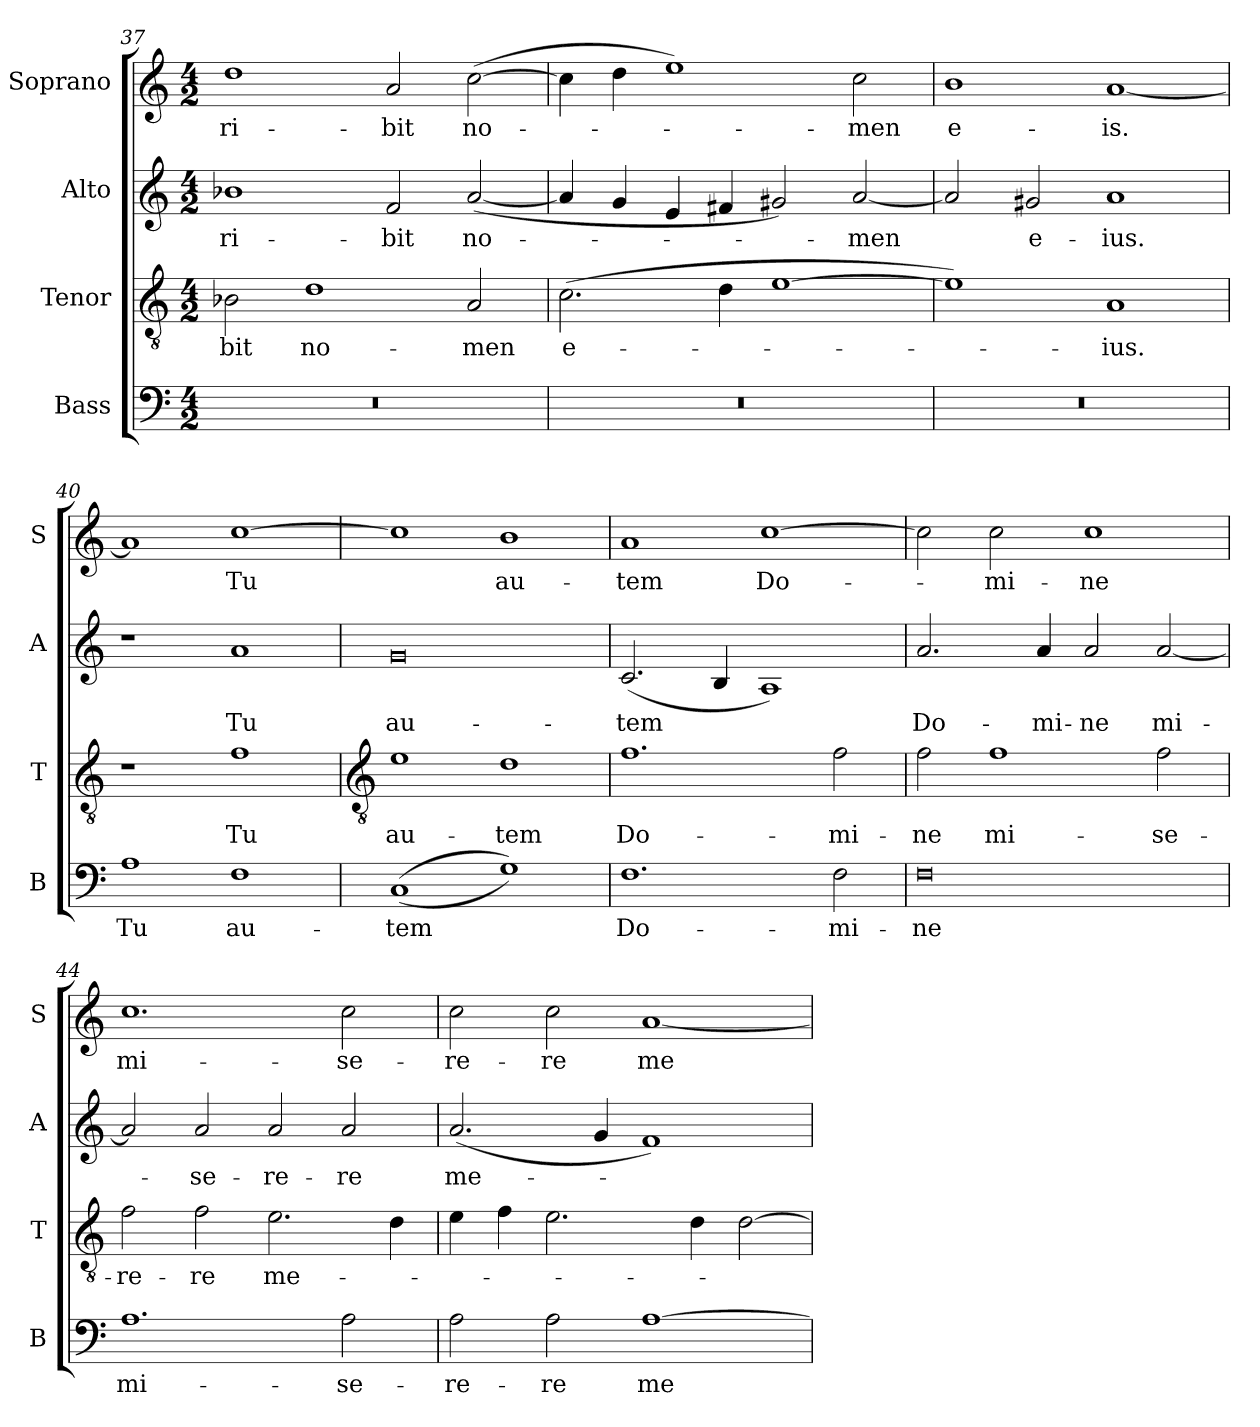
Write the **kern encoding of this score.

**kern	**text	**kern	**text	**kern	**text	**kern	**text
*part4	*part4	*part3	*part3	*part2	*part2	*part1	*part1
*staff4	*staff4	*staff3	*staff3	*staff2	*staff2	*staff1	*staff1
*I"Bass	*	*I"Tenor	*	*I"Alto	*	*I"Soprano	*
*I'B	*	*I'T	*	*I'A	*	*I'S	*
*clefF4	*	*clefGv2	*	*clefG2	*	*clefG2	*
*k[]	*	*k[]	*	*k[]	*	*k[]	*
*C:	*	*C:	*	*C:	*	*C:	*
*M4/2	*	*M4/2	*	*M4/2	*	*M4/2	*
=37	=37	=37	=37	=37	=37	=37	=37
!	!	!	!LO:LY:b	!	!LO:LY:b	!	!LO:LY:b
0r	.	2B-X	-bit	1b-X	-ri-	1dd	-ri-
!	!	!	!LO:LY:b	!	!	!	!
.	.	1d	no-	.	.	.	.
!	!	!	!	!	!LO:LY:b	!	!LO:LY:b
.	.	.	.	2f	-bit	2a	-bit
!	!	!	!LO:LY:b	!	!LO:LY:b	!	!LO:LY:b
.	.	2A	-men	(<[2a	no-	(>[2cc	no-
=38	=38	=38	=38	=38	=38	=38	=38
!	!	!	!LO:LY:b	!	!	!	!
0r	.	(>2.c	e-	4a]	.	4cc]	.
.	.	.	.	4g	.	4dd	.
.	.	.	.	4e	.	1ee)	.
.	.	4d	.	4f#X	.	.	.
.	.	[1e	.	2g#X)	.	.	.
!	!	!	!	!	!LO:LY:b	!	!LO:LY:b
.	.	.	.	[2a	men	2cc	men
=39	=39	=39	=39	=39	=39	=39	=39
!	!	!	!	!	!	!	!LO:LY:b
0r	.	1e])	.	2a]	.	1b	e-
!	!	!	!	!	!LO:LY:b	!	!
.	.	.	.	2g#X	e-	.	.
!	!	!	!LO:LY:b	!	!LO:LY:b	!	!LO:LY:b
.	.	1A	ius.	1a	-ius.	[1a	-is.
=40	=40	=40	=40	=40	=40	=40	=40
!	!LO:LY:b	!	!	!	!	!	!
1A	Tu	1r	.	1r	.	1a]	.
!	!LO:LY:b	!	!LO:LY:b	!	!LO:LY:b	!	!LO:LY:b
1F	au-	1f	Tu	1a	Tu	[1cc	Tu
!!LO:LB:g=z
=41	=41	=41	=41	=41	=41	=41	=41
*	*	*clefGv2	*	*	*	*	*
!	!LO:LY:b	!	!LO:LY:b	!	!LO:LY:b	!	!
(>(>1C\	-tem	1e	au-	0g	au-	1cc]	.
!	!	!	!LO:LY:b	!	!	!	!LO:LY:b
1G))	.	1d	-tem	.	.	1b	au-
=42	=42	=42	=42	=42	=42	=42	=42
!	!LO:LY:b	!	!LO:LY:b	!	!LO:LY:b	!	!LO:LY:b
1.F	Do-	1.f	Do-	(<2.c	-tem	1a	-tem
.	.	.	.	4B	.	.	.
!	!	!	!	!	!	!	!LO:LY:b
.	.	.	.	1A)	.	[1cc	Do-
!	!LO:LY:b	!	!LO:LY:b	!	!	!	!
2F	-mi-	2f	-mi-	.	.	.	.
=43	=43	=43	=43	=43	=43	=43	=43
!	!LO:LY:b	!	!LO:LY:b	!	!LO:LY:b	!	!
0F	-ne	2f	-ne	2.a	Do-	2cc]	.
!	!	!	!LO:LY:b	!	!	!	!LO:LY:b
.	.	1f	mi-	.	.	2cc	mi-
!	!	!	!	!	!LO:LY:b	!	!
.	.	.	.	4a	-mi-	.	.
!	!	!	!	!	!LO:LY:b	!	!LO:LY:b
.	.	.	.	2a	-ne	1cc	-ne
!	!	!	!LO:LY:b	!	!LO:LY:b	!	!
.	.	2f	-se-	[2a	mi-	.	.
=44	=44	=44	=44	=44	=44	=44	=44
!	!LO:LY:b	!	!LO:LY:b	!	!	!	!LO:LY:b
1.A	mi-	2f	-re-	2a]	.	1.cc	mi-
!	!	!	!LO:LY:b	!	!LO:LY:b	!	!
.	.	2f	-re	2a	se-	.	.
!	!	!	!LO:LY:b	!	!LO:LY:b	!	!
.	.	2.e	me-	2a	-re-	.	.
!	!LO:LY:b	!	!	!	!LO:LY:b	!	!LO:LY:b
2A	-se-	.	.	2a	-re	2cc	-se-
.	.	4d	.	.	.	.	.
=45	=45	=45	=45	=45	=45	=45	=45
!	!LO:LY:b	!	!	!	!LO:LY:b	!	!LO:LY:b
2A	-re-	4e	.	(<2.a	me-	2cc	-re-
.	.	4f	.	.	.	.	.
!	!LO:LY:b	!	!	!	!	!	!LO:LY:b
2A	-re	2.e	.	.	.	2cc	-re
.	.	.	.	4g	.	.	.
!	!LO:LY:b	!	!	!	!	!	!LO:LY:b
[1A	me-	.	.	1f)	.	[1a	me-
.	.	4d	.	.	.	.	.
.	.	[2d	.	.	.	.	.
=	=	=	=	=	=	=	=
*-	*-	*-	*-	*-	*-	*-	*-
